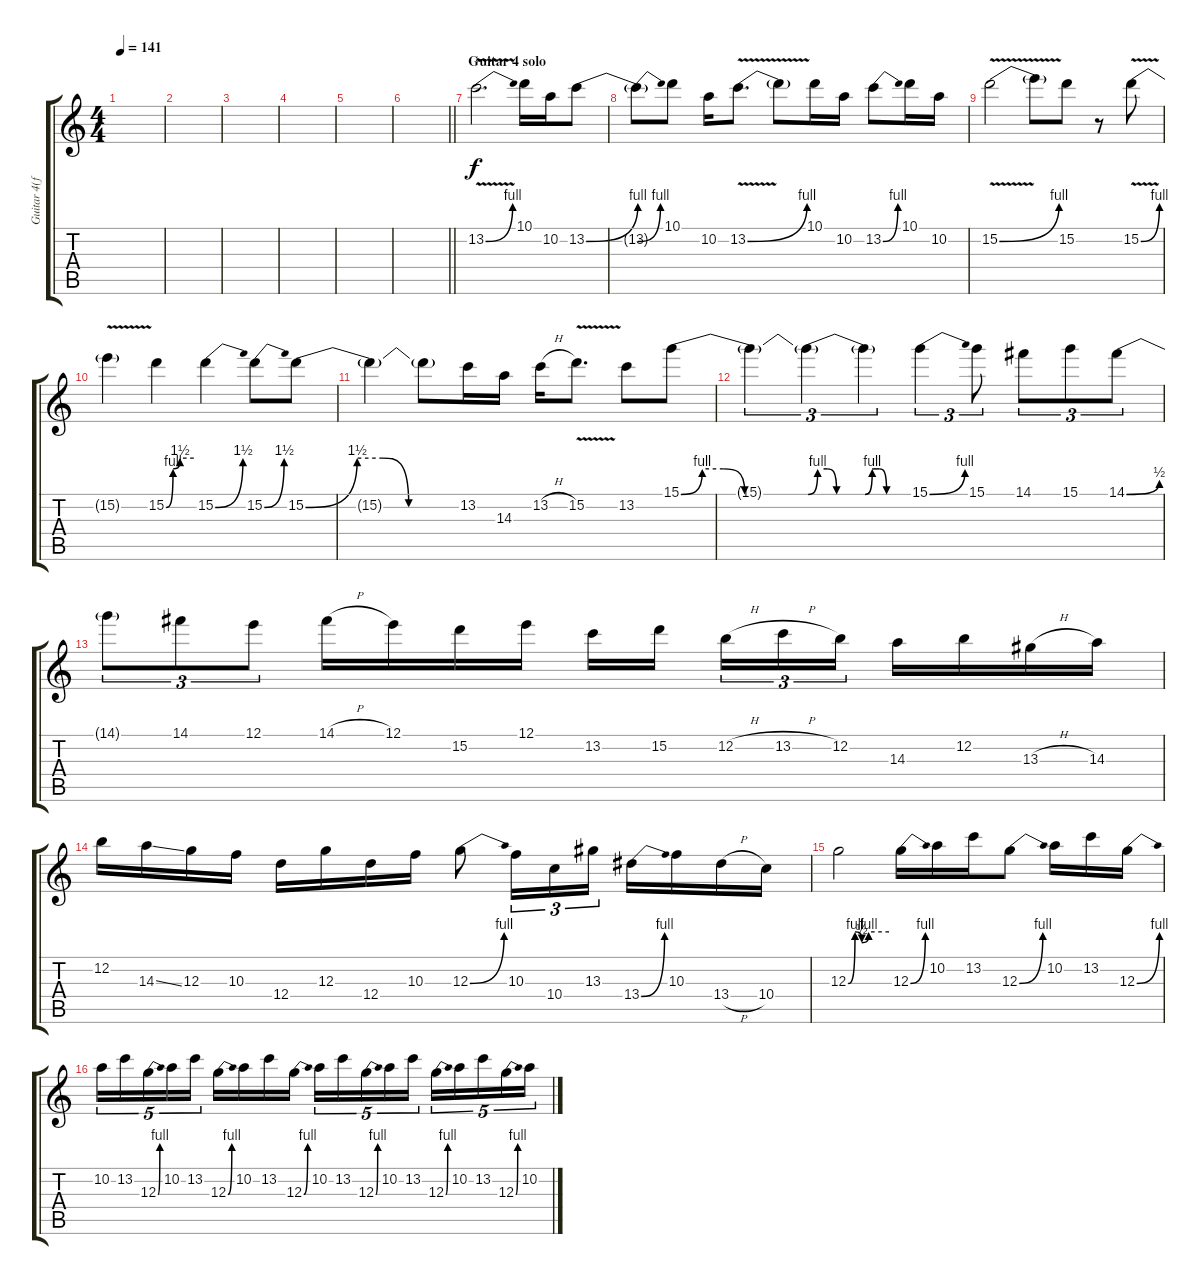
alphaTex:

\track ("Guitar 4(fills)" "Guitar 4(f") {instrument distortionguitar}
\staff {score tabs}
\tuning (E4 B3 G3 D3 A2 D2) {hide}
\ts (4 4)
\tempo 141
\clef g2
\ks c
|
|
|
|
|
\barLineRight lightlight
|
\section ("" "Guitar 4 solo")
13.2{be (bend 0 0 60 4) v}.2{d} 10.1.16 10.2.16 13.2{be (bend 0 0 60 4)}.8 |
13.2{be (bend 0 0 60 4) t}.8 10.1.8 10.2.16 13.2{be (bend 0 0 60 4) v}.8{d} 13.2{t}.8 10.1.16 10.2.16 13.2{be (bend 0 0 60 4)}.8 10.1.16 10.2.16 |
15.2{be (bend 0 0 60 4) v}.2 15.2{t}.8 15.2.8 r.8 15.2{be (bend 0 0 60 4) v}.8 |
15.2{t}.4 15.2{be (custom 0 0 15 4 30 6 60 6)}.4 15.2{be (bend 0 0 60 6)}.4 15.2{be (bend 0 0 60 6)}.8 15.2{be (custom 0 0 20 6 30 6 40 0 60 0)}.8 |
15.2{t}.4 15.2{t}.8 13.2.16 14.3.16 13.2{h}.16 15.2{v}.8{d} 13.2.8 15.1{be (custom 0 0 10 4 20 4 30 0 60 0)}.8 |
15.1{t}.4{tu (3 2)} 15.1{be (custom 0 0 10 4 20 4 30 0 60 0) t}.4{tu (3 2)} 15.1{be (custom 0 0 10 4 20 4 30 0 60 0) t}.4{tu (3 2)} 15.1{be (bend 0 0 60 4)}.4{tu (3 2)} 15.1.8{tu (3 2)} 14.1.8{tu (3 2)} 15.1.8{tu (3 2)} 14.1{be (bend 0 0 60 2)}.8{tu (3 2)} |
14.1{t}.8{tu (3 2)} 14.1.8{tu (3 2)} 12.1.8{tu (3 2)} 14.1{h}.16 12.1.16 15.2.16 12.1.16 13.2.16 15.2.16{beam splitsecondary} 12.2{h}.16{tu (3 2)} 13.2{h}.16{tu (3 2)} 12.2.16{tu (3 2)} 14.3.16 12.2.16 13.3{h}.16 14.3.16 |
12.2.16 14.3{ss}.16 12.3.16 10.3.16 12.4.16 12.3.16 12.4.16 10.3.16 12.3{be (bend 0 0 60 4)}.8 10.3.16{tu (3 2)} 10.4.16{tu (3 2)} 13.3.16{tu (3 2)} 13.4{be (bend 0 0 60 4)}.16 10.3.16 13.4{h}.16 10.4.16 |
12.3{be (custom 0 0 10 4 20 2 30 4 60 4)}.2 12.3{be (bend 0 0 60 4)}.16 10.2.16 13.2.16 12.3{be (bend 0 0 60 4)}.8 10.2.16 13.2.16 12.3{be (bend 0 0 60 4)}.16 |
10.2.16{tu (5 4)} 13.2.16{tu (5 4)} 12.3{be (bend 0 0 60 4)}.16{tu (5 4)} 10.2.16{tu (5 4)} 13.2.16{tu (5 4)} 12.3{be (bend 0 0 60 4)}.16 10.2.16 13.2.16 12.3{be (bend 0 0 60 4)}.16 10.2.16{tu (5 4)} 13.2.16{tu (5 4)} 12.3{be (bend 0 0 60 4)}.16{tu (5 4)} 10.2.16{tu (5 4)} 13.2.16{tu (5 4)} 12.3{be (bend 0 0 60 4)}.16{tu (5 4)} 10.2.16{tu (5 4)} 13.2.16{tu (5 4)} 12.3{be (bend 0 0 60 4)}.16{tu (5 4)} 10.2.16{tu (5 4)}
